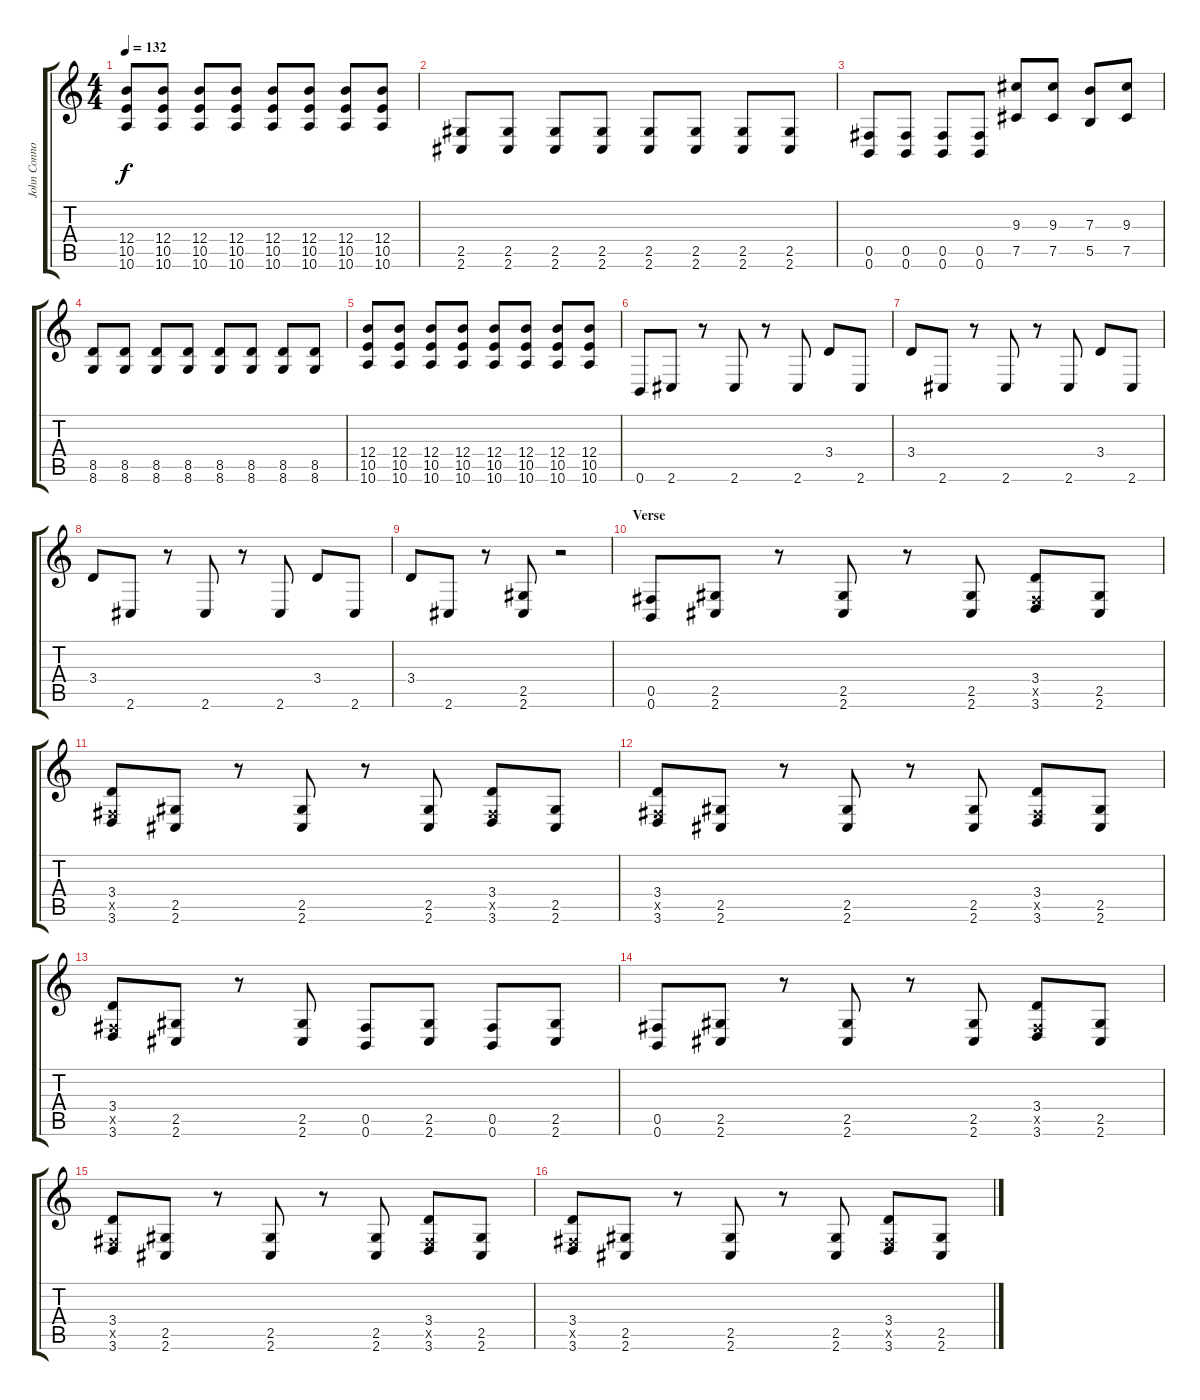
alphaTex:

\track ("John Connolly" "John Conno") {instrument distortionguitar}
\staff {score tabs}
\tuning (Db4 Ab3 E3 B2 Gb2 B1) {hide}
\ts (4 4)
\tempo 132
\clef g2
\ks c
(12.4 10.5 10.6).8{dy f} (12.4 10.5 10.6).8 (12.4 10.5 10.6).8 (12.4 10.5 10.6).8 (12.4 10.5 10.6).8 (12.4 10.5 10.6).8 (12.4 10.5 10.6).8 (12.4 10.5 10.6).8 |
(2.5 2.6).8 (2.5 2.6).8 (2.5 2.6).8 (2.5 2.6).8 (2.5 2.6).8 (2.5 2.6).8 (2.5 2.6).8 (2.5 2.6).8 |
(0.5 0.6).8 (0.5 0.6).8 (0.5 0.6).8 (0.5 0.6).8 (9.3 7.5).8 (9.3 7.5).8 (7.3 5.5).8 (9.3 7.5).8 |
(8.5 8.6).8 (8.5 8.6).8 (8.5 8.6).8 (8.5 8.6).8 (8.5 8.6).8 (8.5 8.6).8 (8.5 8.6).8 (8.5 8.6).8 |
(12.4 10.5 10.6).8 (12.4 10.5 10.6).8 (12.4 10.5 10.6).8 (12.4 10.5 10.6).8 (12.4 10.5 10.6).8 (12.4 10.5 10.6).8 (12.4 10.5 10.6).8 (12.4 10.5 10.6).8 |
0.6.8 2.6.8 r.8 2.6.8 r.8 2.6.8 3.4.8 2.6.8 |
3.4.8 2.6.8 r.8 2.6.8 r.8 2.6.8 3.4.8 2.6.8 |
3.4.8 2.6.8 r.8 2.6.8 r.8 2.6.8 3.4.8 2.6.8 |
3.4.8 2.6.8 r.8 (2.5 2.6).8 r.2 |
\section ("" "Verse")
(0.5 0.6).8 (2.5 2.6).8 r.8 (2.5 2.6).8 r.8 (2.5 2.6).8 (3.4 0.5{x} 3.6).8 (2.5 2.6).8 |
(3.4 0.5{x} 3.6).8 (2.5 2.6).8 r.8 (2.5 2.6).8 r.8 (2.5 2.6).8 (3.4 0.5{x} 3.6).8 (2.5 2.6).8 |
(3.4 0.5{x} 3.6).8 (2.5 2.6).8 r.8 (2.5 2.6).8 r.8 (2.5 2.6).8 (3.4 0.5{x} 3.6).8 (2.5 2.6).8 |
(3.4 0.5{x} 3.6).8 (2.5 2.6).8 r.8 (2.5 2.6).8 (0.5 0.6).8 (2.5 2.6).8 (0.5 0.6).8 (2.5 2.6).8 |
(0.5 0.6).8 (2.5 2.6).8 r.8 (2.5 2.6).8 r.8 (2.5 2.6).8 (3.4 0.5{x} 3.6).8 (2.5 2.6).8 |
(3.4 0.5{x} 3.6).8 (2.5 2.6).8 r.8 (2.5 2.6).8 r.8 (2.5 2.6).8 (3.4 0.5{x} 3.6).8 (2.5 2.6).8 |
(3.4 0.5{x} 3.6).8 (2.5 2.6).8 r.8 (2.5 2.6).8 r.8 (2.5 2.6).8 (3.4 0.5{x} 3.6).8 (2.5 2.6).8
